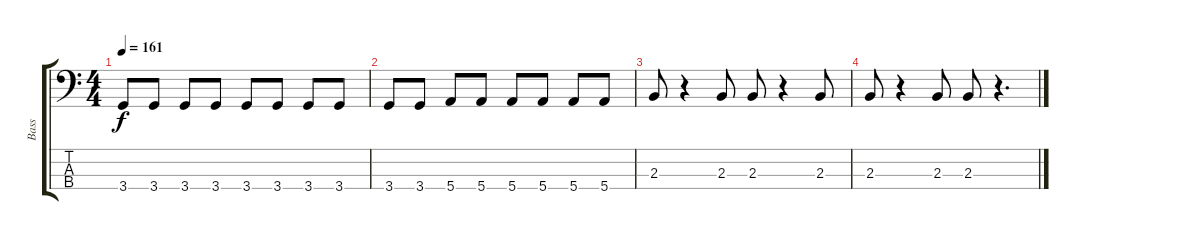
\track ("Bass" "Bass") {instrument electricbassfinger}
\staff {score tabs}
\tuning (G2 D2 A1 E1) {hide}
\ts (4 4)
\tempo 161
\clef f4
\ks c
3.4.8{dy f} 3.4.8 3.4.8 3.4.8 3.4.8 3.4.8 3.4.8 3.4.8 |
3.4.8 3.4.8 5.4.8 5.4.8 5.4.8 5.4.8 5.4.8 5.4.8 |
2.3.8 r.4 2.3.8 2.3.8 r.4 2.3.8 |
2.3.8 r.4 2.3.8 2.3.8 r.4{d}
